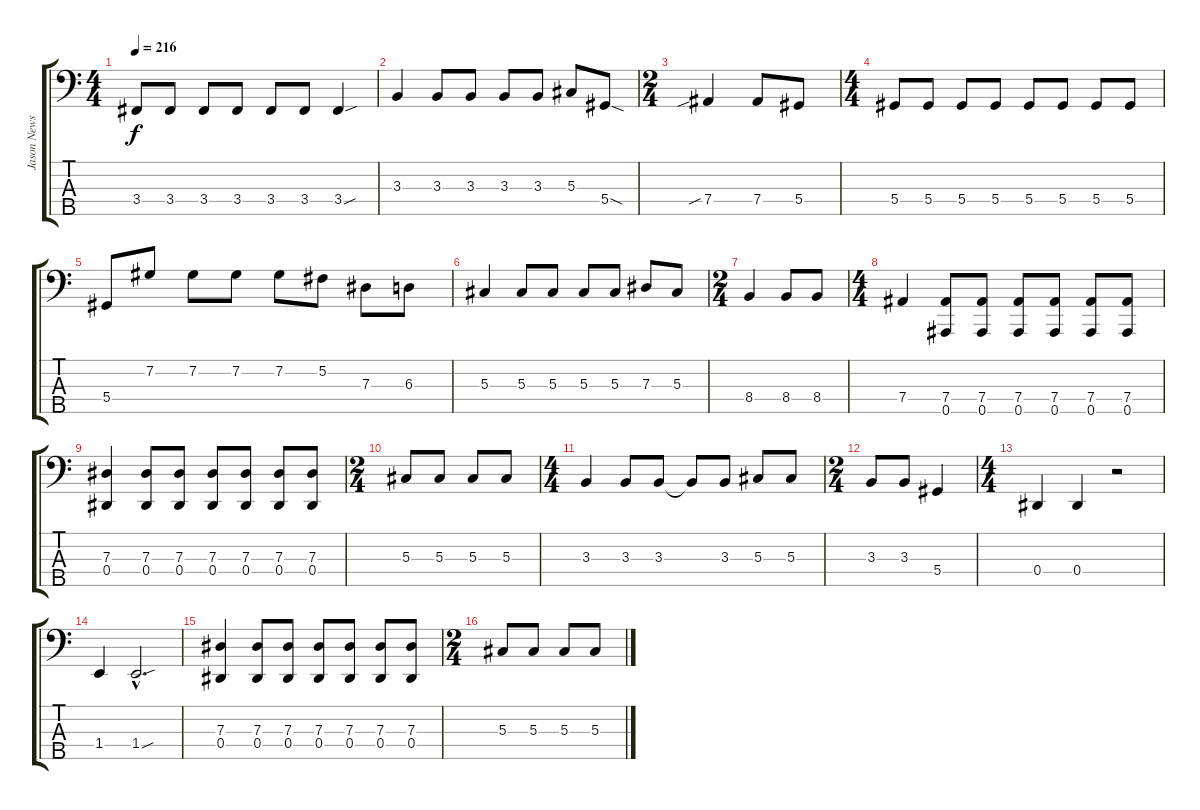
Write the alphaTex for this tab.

\track ("Jason Newstead (Bass)" "Jason News") {instrument electricbasspick}
\staff {score tabs}
\tuning (Gb2 Db2 Ab1 Eb1 Bb0) {hide}
\ts (4 4)
\tempo 216
\clef f4
\ks c
3.4.8{dy f} 3.4.8 3.4.8 3.4.8 3.4.8 3.4.8 3.4{sou}.4 |
3.3.4 3.3.8 3.3.8 3.3.8 3.3.8 5.3.8 5.4{sod}.8 |
\ts (2 4)
7.4{sib}.4 7.4.8 5.4.8 |
\ts (4 4)
5.4.8 5.4.8 5.4.8 5.4.8 5.4.8 5.4.8 5.4.8 5.4.8 |
5.4.8 7.2.8 7.2.8 7.2.8 7.2.8 5.2.8 7.3.8 6.3.8 |
5.3.4 5.3.8 5.3.8 5.3.8 5.3.8 7.3.8 5.3.8 |
\ts (2 4)
8.4.4 8.4.8 8.4.8 |
\ts (4 4)
7.4.4 (7.4 0.5).8 (7.4 0.5).8 (7.4 0.5).8 (7.4 0.5).8 (7.4 0.5).8 (7.4 0.5).8 |
(7.3 0.4).4 (7.3 0.4).8 (7.3 0.4).8 (7.3 0.4).8 (7.3 0.4).8 (7.3 0.4).8 (7.3 0.4).8 |
\ts (2 4)
5.3.8 5.3.8 5.3.8 5.3.8 |
\ts (4 4)
3.3.4 3.3.8 3.3.8 3.3{t}.8 3.3.8 5.3.8 5.3.8 |
\ts (2 4)
3.3.8 3.3.8 5.4.4 |
\ts (4 4)
0.4.4 0.4.4 r.2 |
1.4.4 1.4{sou hac}.2{d} |
(7.3 0.4).4 (7.3 0.4).8 (7.3 0.4).8 (7.3 0.4).8 (7.3 0.4).8 (7.3 0.4).8 (7.3 0.4).8 |
\ts (2 4)
5.3.8 5.3.8 5.3.8 5.3.8
